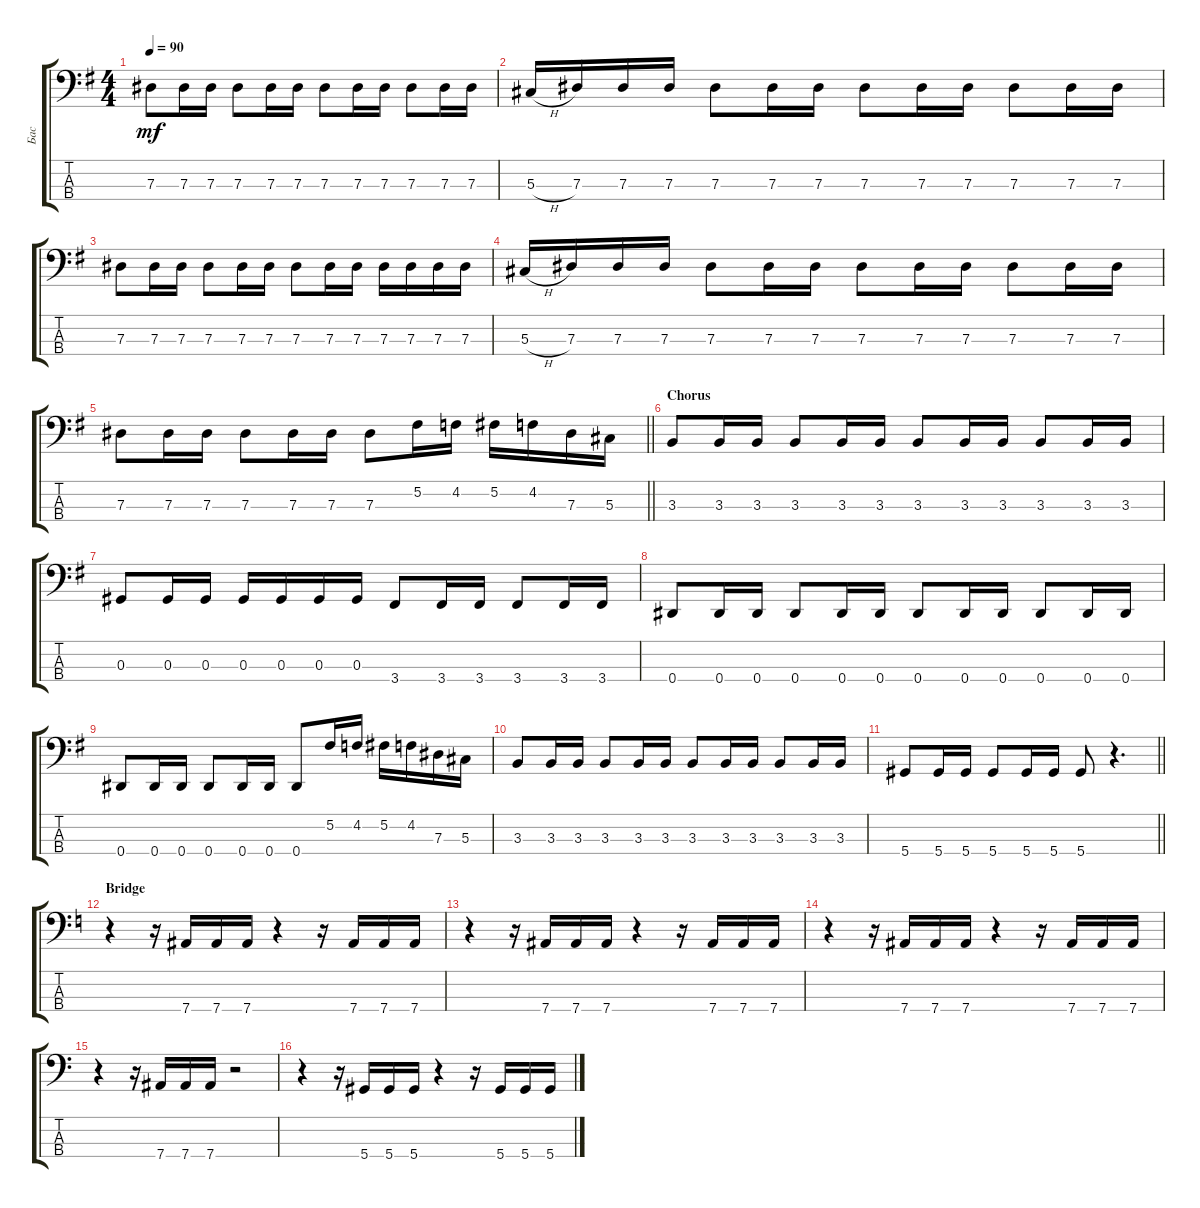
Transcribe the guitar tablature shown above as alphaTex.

\track ("Бас" "Бас") {instrument electricbassfinger}
\staff {score tabs}
\tuning (Gb2 Db2 Ab1 Eb1) {hide}
\ts (4 4)
\tempo 90
\clef f4
\ks eminor
7.3.8{dy mf} 7.3.16 7.3.16 7.3.8 7.3.16 7.3.16 7.3.8 7.3.16 7.3.16 7.3.8 7.3.16 7.3.16 |
5.3{h}.16 7.3.16 7.3.16 7.3.16 7.3.8 7.3.16 7.3.16 7.3.8 7.3.16 7.3.16 7.3.8 7.3.16 7.3.16 |
7.3.8 7.3.16 7.3.16 7.3.8 7.3.16 7.3.16 7.3.8 7.3.16 7.3.16 7.3.16 7.3.16 7.3.16 7.3.16 |
5.3{h}.16 7.3.16 7.3.16 7.3.16 7.3.8 7.3.16 7.3.16 7.3.8 7.3.16 7.3.16 7.3.8 7.3.16 7.3.16 |
\barLineRight lightlight
7.3.8 7.3.16 7.3.16 7.3.8 7.3.16 7.3.16 7.3.8 5.2.16 4.2.16 5.2.16 4.2.16 7.3.16 5.3.16 |
\section ("" "Chorus")
3.3.8 3.3.16 3.3.16 3.3.8 3.3.16 3.3.16 3.3.8 3.3.16 3.3.16 3.3.8 3.3.16 3.3.16 |
0.3.8 0.3.16 0.3.16 0.3.16 0.3.16 0.3.16 0.3.16 3.4.8 3.4.16 3.4.16 3.4.8 3.4.16 3.4.16 |
0.4.8 0.4.16 0.4.16 0.4.8 0.4.16 0.4.16 0.4.8 0.4.16 0.4.16 0.4.8 0.4.16 0.4.16 |
0.4.8 0.4.16 0.4.16 0.4.8 0.4.16 0.4.16 0.4.8 5.2.16 4.2.16 5.2.16 4.2.16 7.3.16 5.3.16 |
3.3.8 3.3.16 3.3.16 3.3.8 3.3.16 3.3.16 3.3.8 3.3.16 3.3.16 3.3.8 3.3.16 3.3.16 |
\barLineRight lightlight
5.4.8 5.4.16 5.4.16 5.4.8 5.4.16 5.4.16 5.4.8 r.4{d} |
\section ("" "Bridge")
\ks c
r.4 r.16 7.4.16 7.4.16 7.4.16 r.4 r.16 7.4.16 7.4.16 7.4.16 |
r.4 r.16 7.4.16 7.4.16 7.4.16 r.4 r.16 7.4.16 7.4.16 7.4.16 |
r.4 r.16 7.4.16 7.4.16 7.4.16 r.4 r.16 7.4.16 7.4.16 7.4.16 |
r.4 r.16 7.4.16 7.4.16 7.4.16 r.2 |
r.4 r.16 5.4.16 5.4.16 5.4.16 r.4 r.16 5.4.16 5.4.16 5.4.16
